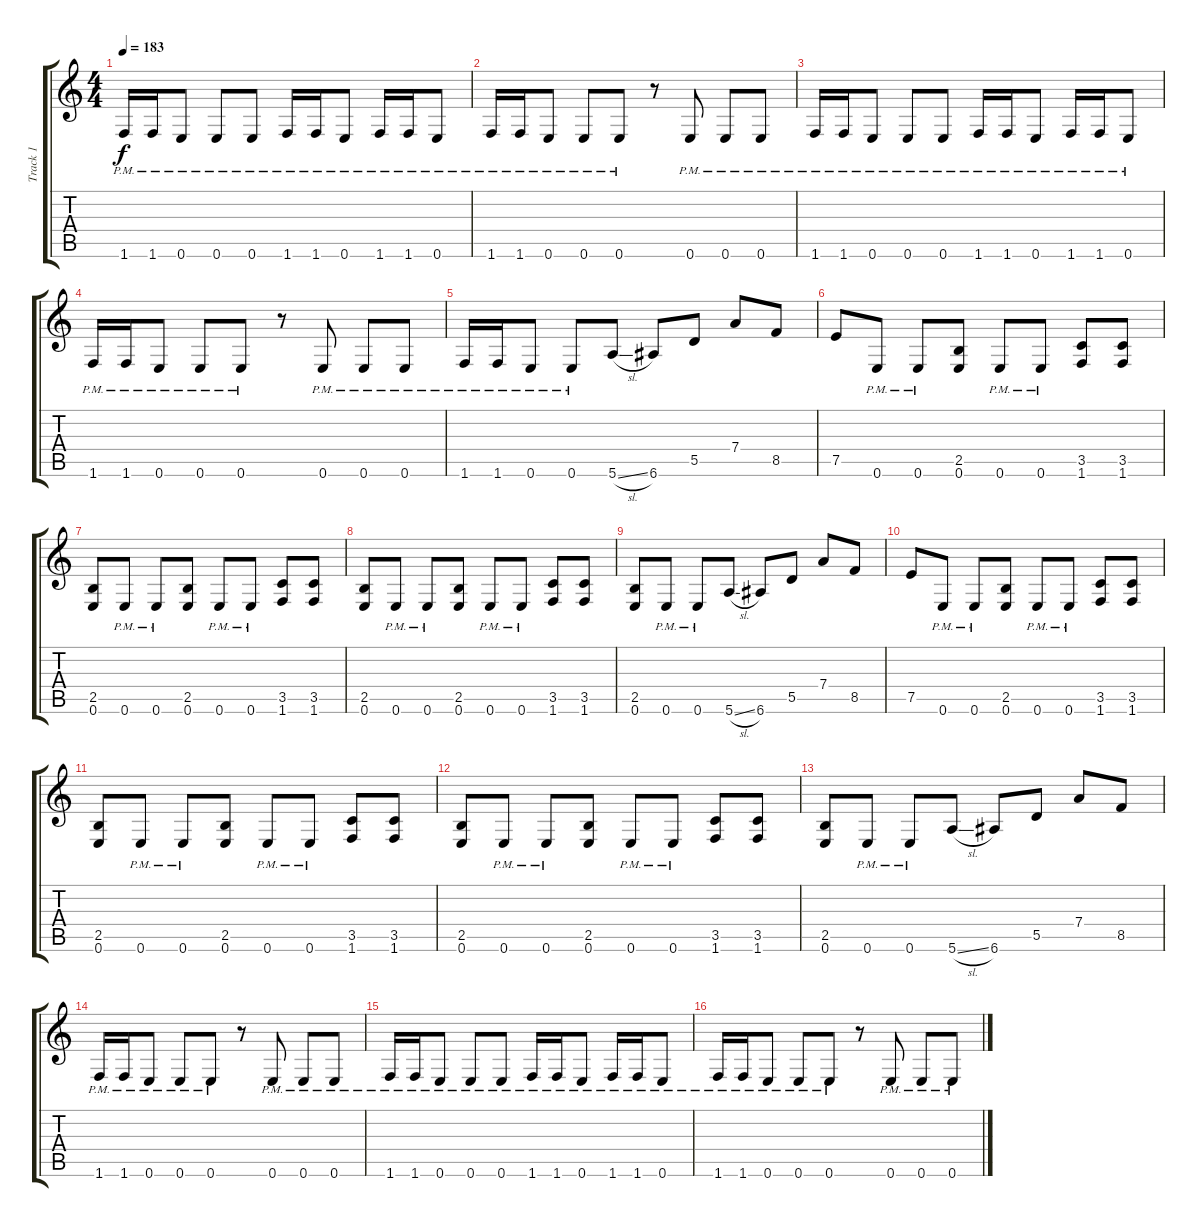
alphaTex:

\track ("Track 1" "Track 1") {instrument distortionguitar}
\staff {score tabs}
\tuning (E4 B3 G3 D3 A2 E2) {hide}
\ts (4 4)
\tempo 183
\clef g2
\ks c
1.6{pm}.16{dy f} 1.6{pm}.16 0.6{pm}.8 0.6{pm}.8 0.6{pm}.8 1.6{pm}.16 1.6{pm}.16 0.6{pm}.8 1.6{pm}.16 1.6{pm}.16 0.6{pm}.8 |
1.6{pm}.16 1.6{pm}.16 0.6{pm}.8 0.6{pm}.8 0.6{pm}.8 r.8 0.6{pm}.8 0.6{pm}.8 0.6{pm}.8 |
1.6{pm}.16 1.6{pm}.16 0.6{pm}.8 0.6{pm}.8 0.6{pm}.8 1.6{pm}.16 1.6{pm}.16 0.6{pm}.8 1.6{pm}.16 1.6{pm}.16 0.6{pm}.8 |
1.6{pm}.16 1.6{pm}.16 0.6{pm}.8 0.6{pm}.8 0.6{pm}.8 r.8 0.6{pm}.8 0.6{pm}.8 0.6{pm}.8 |
1.6{pm}.16 1.6{pm}.16 0.6{pm}.8 0.6{pm}.8 5.6{sl}.8 6.6.8 5.5.8 7.4.8 8.5.8 |
7.5.8 0.6{pm}.8 0.6{pm}.8 (2.5 0.6).8 0.6{pm}.8 0.6{pm}.8 (3.5 1.6).8 (3.5 1.6).8 |
(2.5 0.6).8 0.6{pm}.8 0.6{pm}.8 (2.5 0.6).8 0.6{pm}.8 0.6{pm}.8 (3.5 1.6).8 (3.5 1.6).8 |
(2.5 0.6).8 0.6{pm}.8 0.6{pm}.8 (2.5 0.6).8 0.6{pm}.8 0.6{pm}.8 (3.5 1.6).8 (3.5 1.6).8 |
(2.5 0.6).8 0.6{pm}.8 0.6{pm}.8 5.6{sl}.8 6.6.8 5.5.8 7.4.8 8.5.8 |
7.5.8 0.6{pm}.8 0.6{pm}.8 (2.5 0.6).8 0.6{pm}.8 0.6{pm}.8 (3.5 1.6).8 (3.5 1.6).8 |
(2.5 0.6).8 0.6{pm}.8 0.6{pm}.8 (2.5 0.6).8 0.6{pm}.8 0.6{pm}.8 (3.5 1.6).8 (3.5 1.6).8 |
(2.5 0.6).8 0.6{pm}.8 0.6{pm}.8 (2.5 0.6).8 0.6{pm}.8 0.6{pm}.8 (3.5 1.6).8 (3.5 1.6).8 |
(2.5 0.6).8 0.6{pm}.8 0.6{pm}.8 5.6{sl}.8 6.6.8 5.5.8 7.4.8 8.5.8 |
1.6{pm}.16 1.6{pm}.16 0.6{pm}.8 0.6{pm}.8 0.6{pm}.8 r.8 0.6{pm}.8 0.6{pm}.8 0.6{pm}.8 |
1.6{pm}.16 1.6{pm}.16 0.6{pm}.8 0.6{pm}.8 0.6{pm}.8 1.6{pm}.16 1.6{pm}.16 0.6{pm}.8 1.6{pm}.16 1.6{pm}.16 0.6{pm}.8 |
1.6{pm}.16 1.6{pm}.16 0.6{pm}.8 0.6{pm}.8 0.6{pm}.8 r.8 0.6{pm}.8 0.6{pm}.8 0.6{pm}.8
